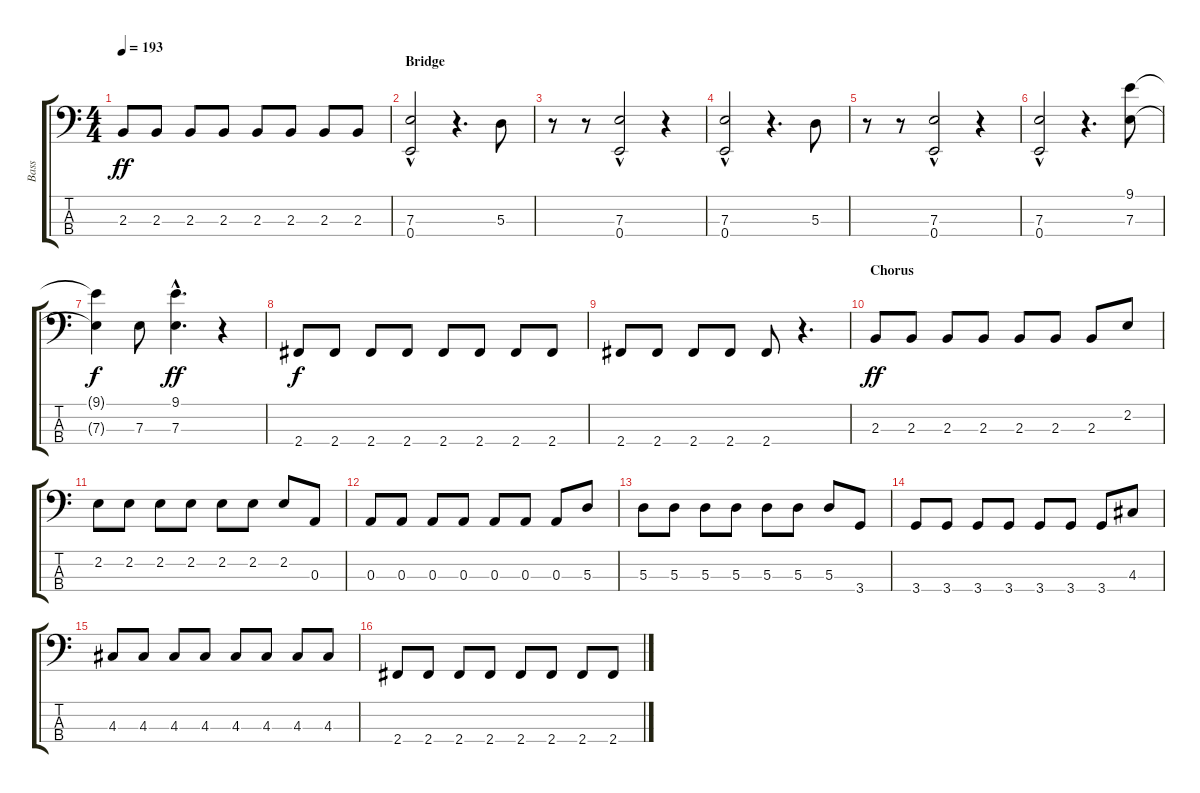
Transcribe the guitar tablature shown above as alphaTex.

\track ("Bass" "Bass") {instrument electricbassfinger}
\staff {score tabs}
\tuning (G2 D2 A1 E1) {hide}
\ts (4 4)
\tempo 193
\clef f4
\ks c
2.3.8{dy ff} 2.3.8 2.3.8 2.3.8 2.3.8 2.3.8 2.3.8 2.3.8 |
\section ("" "Bridge")
(7.3{hac} 0.4{hac}).2 r.4{d} 5.3.8 |
r.8 r.8 (7.3{hac} 0.4{hac}).2 r.4 |
(7.3{hac} 0.4{hac}).2 r.4{d} 5.3.8 |
r.8 r.8 (7.3{hac} 0.4{hac}).2 r.4 |
(7.3{hac} 0.4{hac}).2 r.4{d} (9.1 7.3).8 |
(9.1{t} 7.3{t}).4{dy f} 7.3.8 (9.1{hac} 7.3{hac}).4{d dy ff} r.4 |
2.4.8{dy f} 2.4.8 2.4.8 2.4.8 2.4.8 2.4.8 2.4.8 2.4.8 |
2.4.8 2.4.8 2.4.8 2.4.8 2.4.8 r.4{d} |
\section ("" "Chorus")
2.3.8{dy ff} 2.3.8 2.3.8 2.3.8 2.3.8 2.3.8 2.3.8 2.2.8 |
2.2.8 2.2.8 2.2.8 2.2.8 2.2.8 2.2.8 2.2.8 0.3.8 |
0.3.8 0.3.8 0.3.8 0.3.8 0.3.8 0.3.8 0.3.8 5.3.8 |
5.3.8 5.3.8 5.3.8 5.3.8 5.3.8 5.3.8 5.3.8 3.4.8 |
3.4.8 3.4.8 3.4.8 3.4.8 3.4.8 3.4.8 3.4.8 4.3.8 |
4.3.8 4.3.8 4.3.8 4.3.8 4.3.8 4.3.8 4.3.8 4.3.8 |
2.4.8 2.4.8 2.4.8 2.4.8 2.4.8 2.4.8 2.4.8 2.4.8
